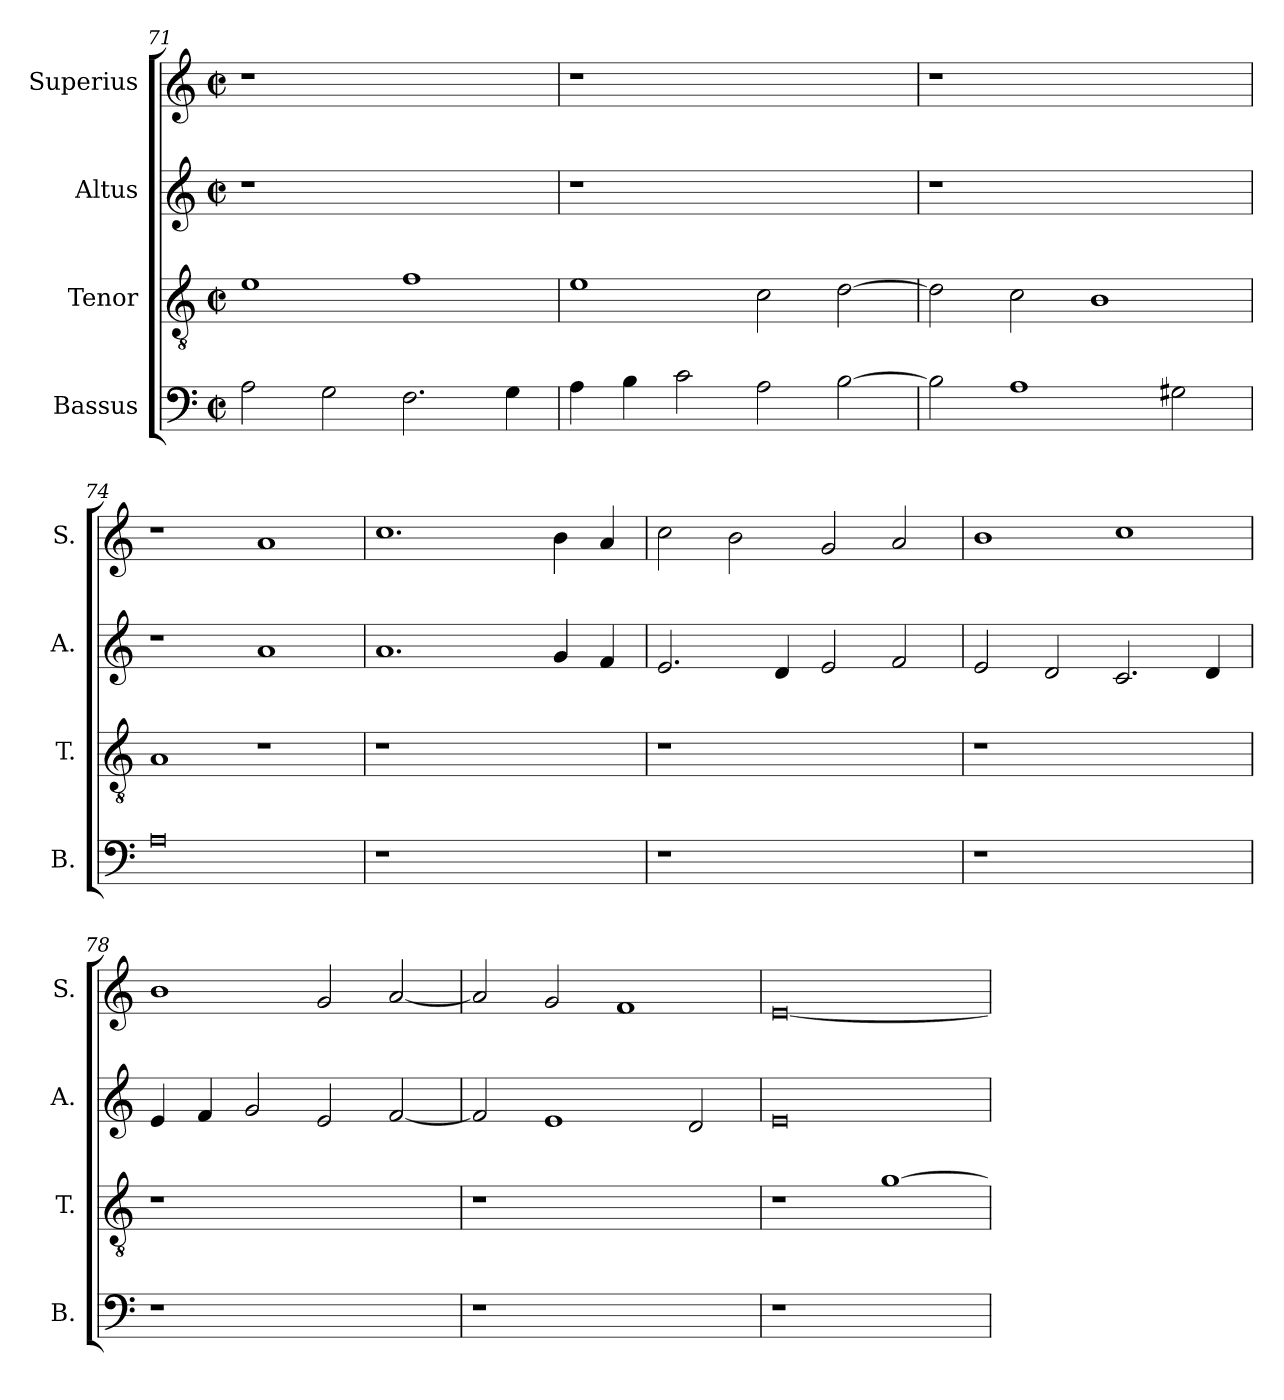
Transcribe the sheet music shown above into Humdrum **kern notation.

**kern	**kern	**kern	**kern
*part4	*part3	*part2	*part1
*staff4	*staff3	*staff2	*staff1
*I"Bassus	*I"Tenor	*I"Altus	*I"Superius
*I'B.	*I'T.	*I'A.	*I'S.
*clefF4	*clefGv2	*clefG2	*clefG2
*	*ITrd7c12	*	*
*k[]	*k[]	*k[]	*k[]
*C:	*C:	*C:	*C:
*M2/2	*M2/2	*M2/2	*M2/2
*met(c|)	*met(c|)	*met(c|)	*met(c|)
=71	=71	=71	=71
!	!	!LO:N:vis=1	!LO:N:vis=1
2Ai\	1Ei	1r	1r
2Gi\	.	.	.
2.Fi\	1Fi	1ryy	1ryy
4Gi\	.	.	.
!!LO:LB:g=z
=72	=72	=72	=72
!	!	!LO:N:vis=1	!LO:N:vis=1
4Ai\	1Ei	1r	1r
4Bi\	.	.	.
2ci\	.	.	.
2Ai\	2Ci\	1ryy	1ryy
[>2Bi\	[>2Di\	.	.
=73	=73	=73	=73
!	!	!LO:N:vis=1	!LO:N:vis=1
2Bi\]	2Di\]	1r	1r
1Ai	2Ci\	.	.
.	1BBi	1ryy	1ryy
2G#Xi\	.	.	.
=74	=74	=74	=74
0Ai	1AAi	1r	1r
.	1r	1ai	1ai
=75	=75	=75	=75
!LO:N:vis=1	!LO:N:vis=1	!	!
1r	1r	1.ai	1.cci
1ryy	1ryy	.	.
.	.	4gi/	4bi\
.	.	4fi/	4ai/
=76	=76	=76	=76
!LO:N:vis=1	!LO:N:vis=1	!	!
1r	1r	2.ei/	2cci\
.	.	.	2bi\
.	.	4di/	.
1ryy	1ryy	2ei/	2gi/
.	.	2fi/	2ai/
!!LO:PB:g=z
=77	=77	=77	=77
!LO:N:vis=1	!LO:N:vis=1	!	!
1r	1r	2ei/	1bi
.	.	2di/	.
1ryy	1ryy	2.ci/	1cci
.	.	4di/	.
=78	=78	=78	=78
!LO:N:vis=1	!LO:N:vis=1	!	!
1r	1r	4ei/	1bi
.	.	4fi/	.
.	.	2gi/	.
1ryy	1ryy	2ei/	2gi/
.	.	[<2fi/	[<2ai/
=79	=79	=79	=79
!LO:N:vis=1	!LO:N:vis=1	!	!
1r	1r	2fi/]	2ai/]
.	.	1ei	2gi/
1ryy	1ryy	.	1fi
.	.	2di/	.
=80	=80	=80	=80
!LO:N:vis=1	!	!	!
1r	1r	0ei	[<0ei
1ryy	[>1Gi	.	.
=	=	=	=
*-	*-	*-	*-
